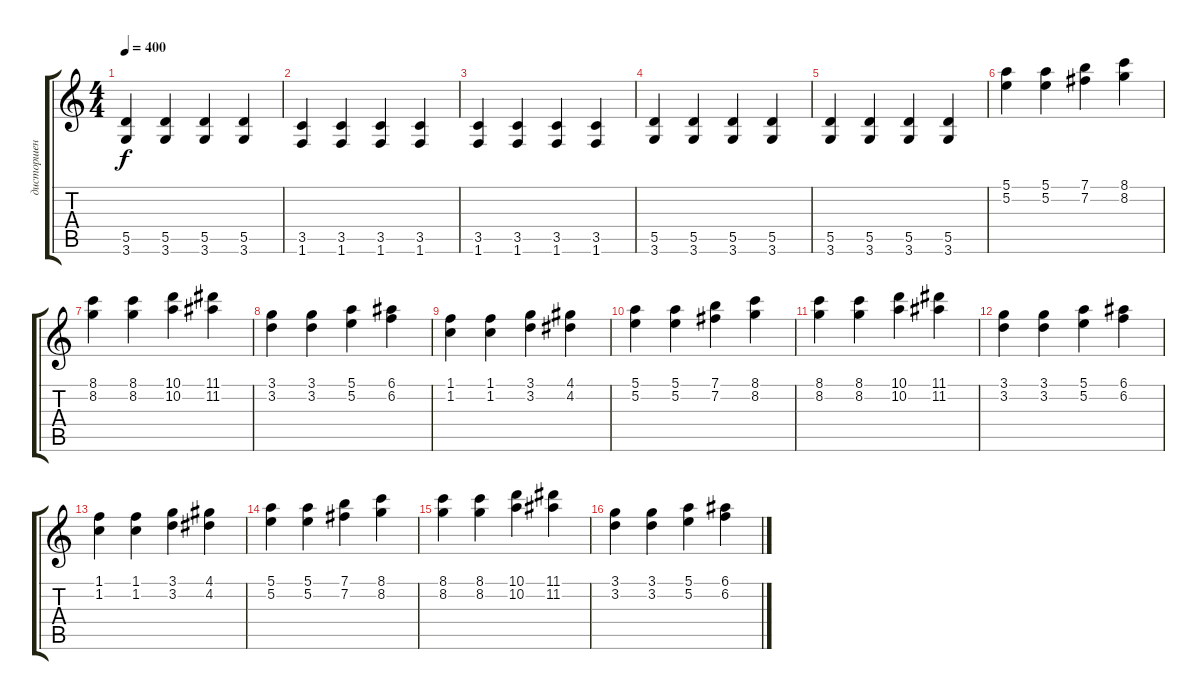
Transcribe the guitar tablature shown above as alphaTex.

\track ("дисторшен" "дисторшен") {instrument distortionguitar}
\staff {score tabs}
\tuning (E4 B3 G3 D3 A2 E2) {hide}
\ts (4 4)
\tempo 400
\clef g2
\ks c
(5.5 3.6).4{dy f} (5.5 3.6).4 (5.5 3.6).4 (5.5 3.6).4 |
(3.5 1.6).4 (3.5 1.6).4 (3.5 1.6).4 (3.5 1.6).4 |
(3.5 1.6).4 (3.5 1.6).4 (3.5 1.6).4 (3.5 1.6).4 |
(5.5 3.6).4 (5.5 3.6).4 (5.5 3.6).4 (5.5 3.6).4 |
(5.5 3.6).4 (5.5 3.6).4 (5.5 3.6).4 (5.5 3.6).4 |
(5.1 5.2).4 (5.1 5.2).4 (7.1 7.2).4 (8.1 8.2).4 |
(8.1 8.2).4 (8.1 8.2).4 (10.1 10.2).4 (11.1 11.2).4 |
(3.1 3.2).4 (3.1 3.2).4 (5.1 5.2).4 (6.1 6.2).4 |
(1.1 1.2).4 (1.1 1.2).4 (3.1 3.2).4 (4.1 4.2).4 |
(5.1 5.2).4 (5.1 5.2).4 (7.1 7.2).4 (8.1 8.2).4 |
(8.1 8.2).4 (8.1 8.2).4 (10.1 10.2).4 (11.1 11.2).4 |
(3.1 3.2).4 (3.1 3.2).4 (5.1 5.2).4 (6.1 6.2).4 |
(1.1 1.2).4 (1.1 1.2).4 (3.1 3.2).4 (4.1 4.2).4 |
(5.1 5.2).4 (5.1 5.2).4 (7.1 7.2).4 (8.1 8.2).4 |
(8.1 8.2).4 (8.1 8.2).4 (10.1 10.2).4 (11.1 11.2).4 |
(3.1 3.2).4 (3.1 3.2).4 (5.1 5.2).4 (6.1 6.2).4
